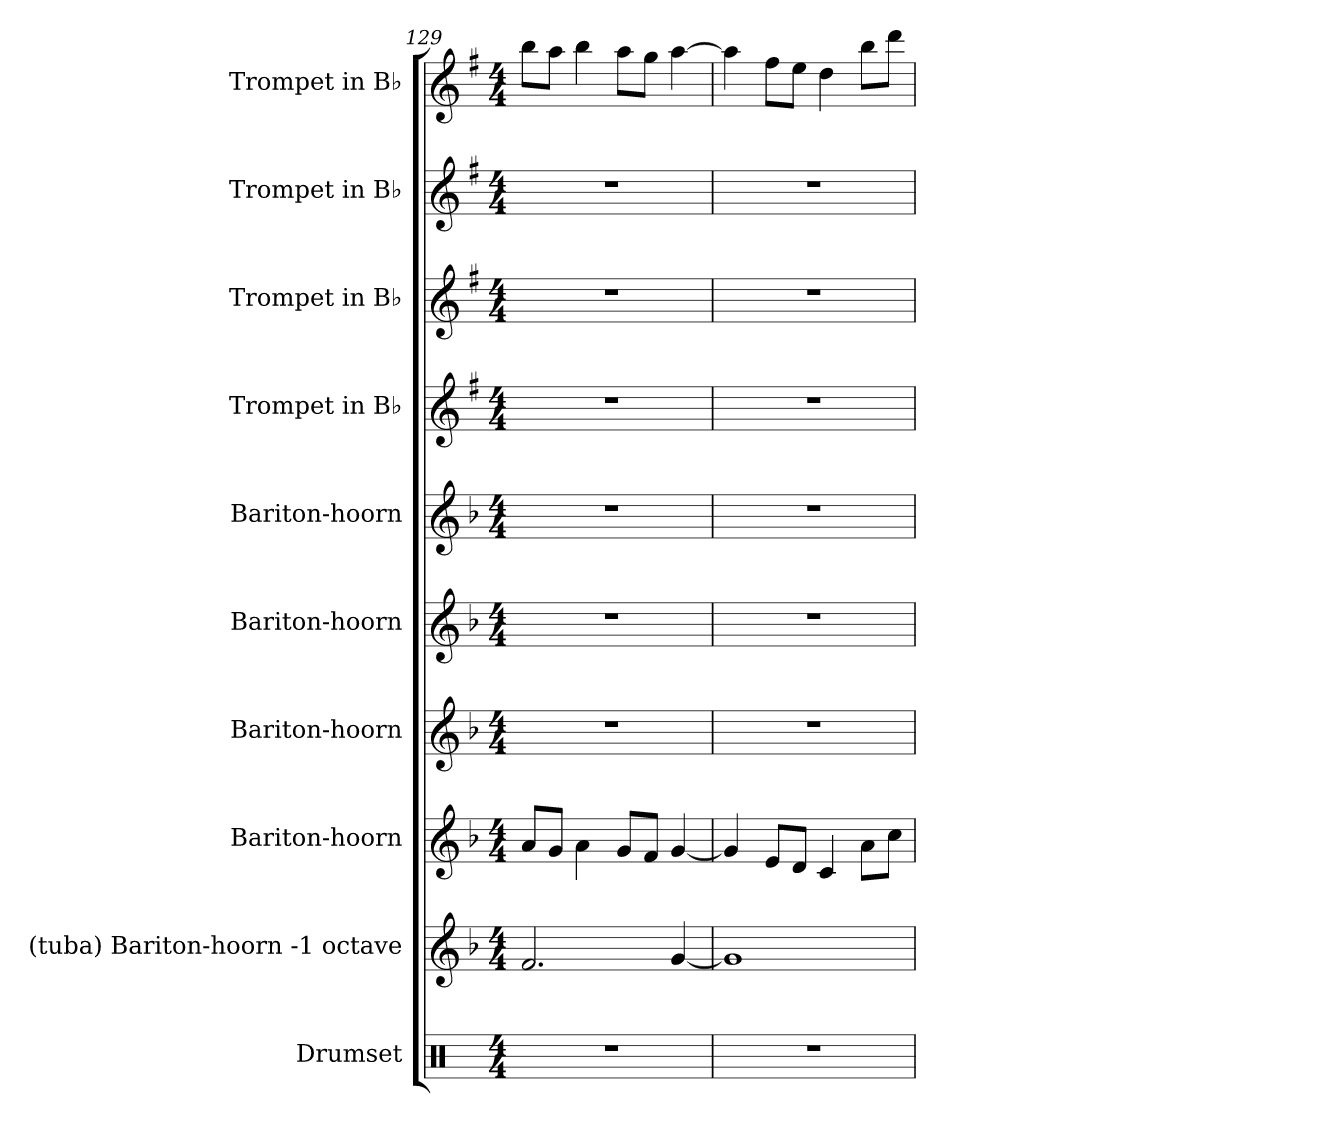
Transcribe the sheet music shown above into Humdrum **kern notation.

**kern	**kern	**kern	**kern	**kern	**kern	**kern	**kern	**kern	**kern
*part10	*part9	*part8	*part7	*part6	*part5	*part4	*part3	*part2	*part1
*staff10	*staff9	*staff8	*staff7	*staff6	*staff5	*staff4	*staff3	*staff2	*staff1
*I"Drumset	*I"(tuba) Bariton-hoorn -1 octave	*I"Bariton-hoorn	*I"Bariton-hoorn	*I"Bariton-hoorn	*I"Bariton-hoorn	*I"Trompet in B♭	*I"Trompet in B♭	*I"Trompet in B♭	*I"Trompet in B♭
*I'D. set	*I'Ba. Hn.	*I'Ba. Hn.	*I'Ba. Hn.	*I'Ba. Hn.	*I'Ba. Hn.	*	*	*	*
*clefX	*clefG2	*clefG2	*clefG2	*clefG2	*clefG2	*clefG2	*clefG2	*clefG2	*clefG2
*	*ITrd8c14	*ITrd8c14	*ITrd8c14	*ITrd8c14	*ITrd8c14	*ITrd1c2	*ITrd1c2	*ITrd1c2	*ITrd1c2
*k[]	*k[b-]	*k[b-]	*k[b-]	*k[b-]	*k[b-]	*k[b-]	*k[b-]	*k[b-]	*k[b-]
*M4/4	*M4/4	*M4/4	*M4/4	*M4/4	*M4/4	*M4/4	*M4/4	*M4/4	*M4/4
=129	=129	=129	=129	=129	=129	=129	=129	=129	=129
1r	2.F/	8A/L	1r	1r	1r	1r	1r	1r	8aa\L
.	.	8G/J	.	.	.	.	.	.	8gg\J
.	.	4A\	.	.	.	.	.	.	4aa\
.	.	8G/L	.	.	.	.	.	.	8gg\L
.	.	8F/J	.	.	.	.	.	.	8ff\J
.	[4G/	[4G/	.	.	.	.	.	.	[4gg\
=130	=130	=130	=130	=130	=130	=130	=130	=130	=130
1r	1G]	4G/]	1r	1r	1r	1r	1r	1r	4gg\]
.	.	8E/L	.	.	.	.	.	.	8ee\L
.	.	8D/J	.	.	.	.	.	.	8dd\J
.	.	4C/	.	.	.	.	.	.	4cc\
.	.	8A\L	.	.	.	.	.	.	8aa\L
.	.	8c\J	.	.	.	.	.	.	8ccc\J
=	=	=	=	=	=	=	=	=	=
*-	*-	*-	*-	*-	*-	*-	*-	*-	*-
